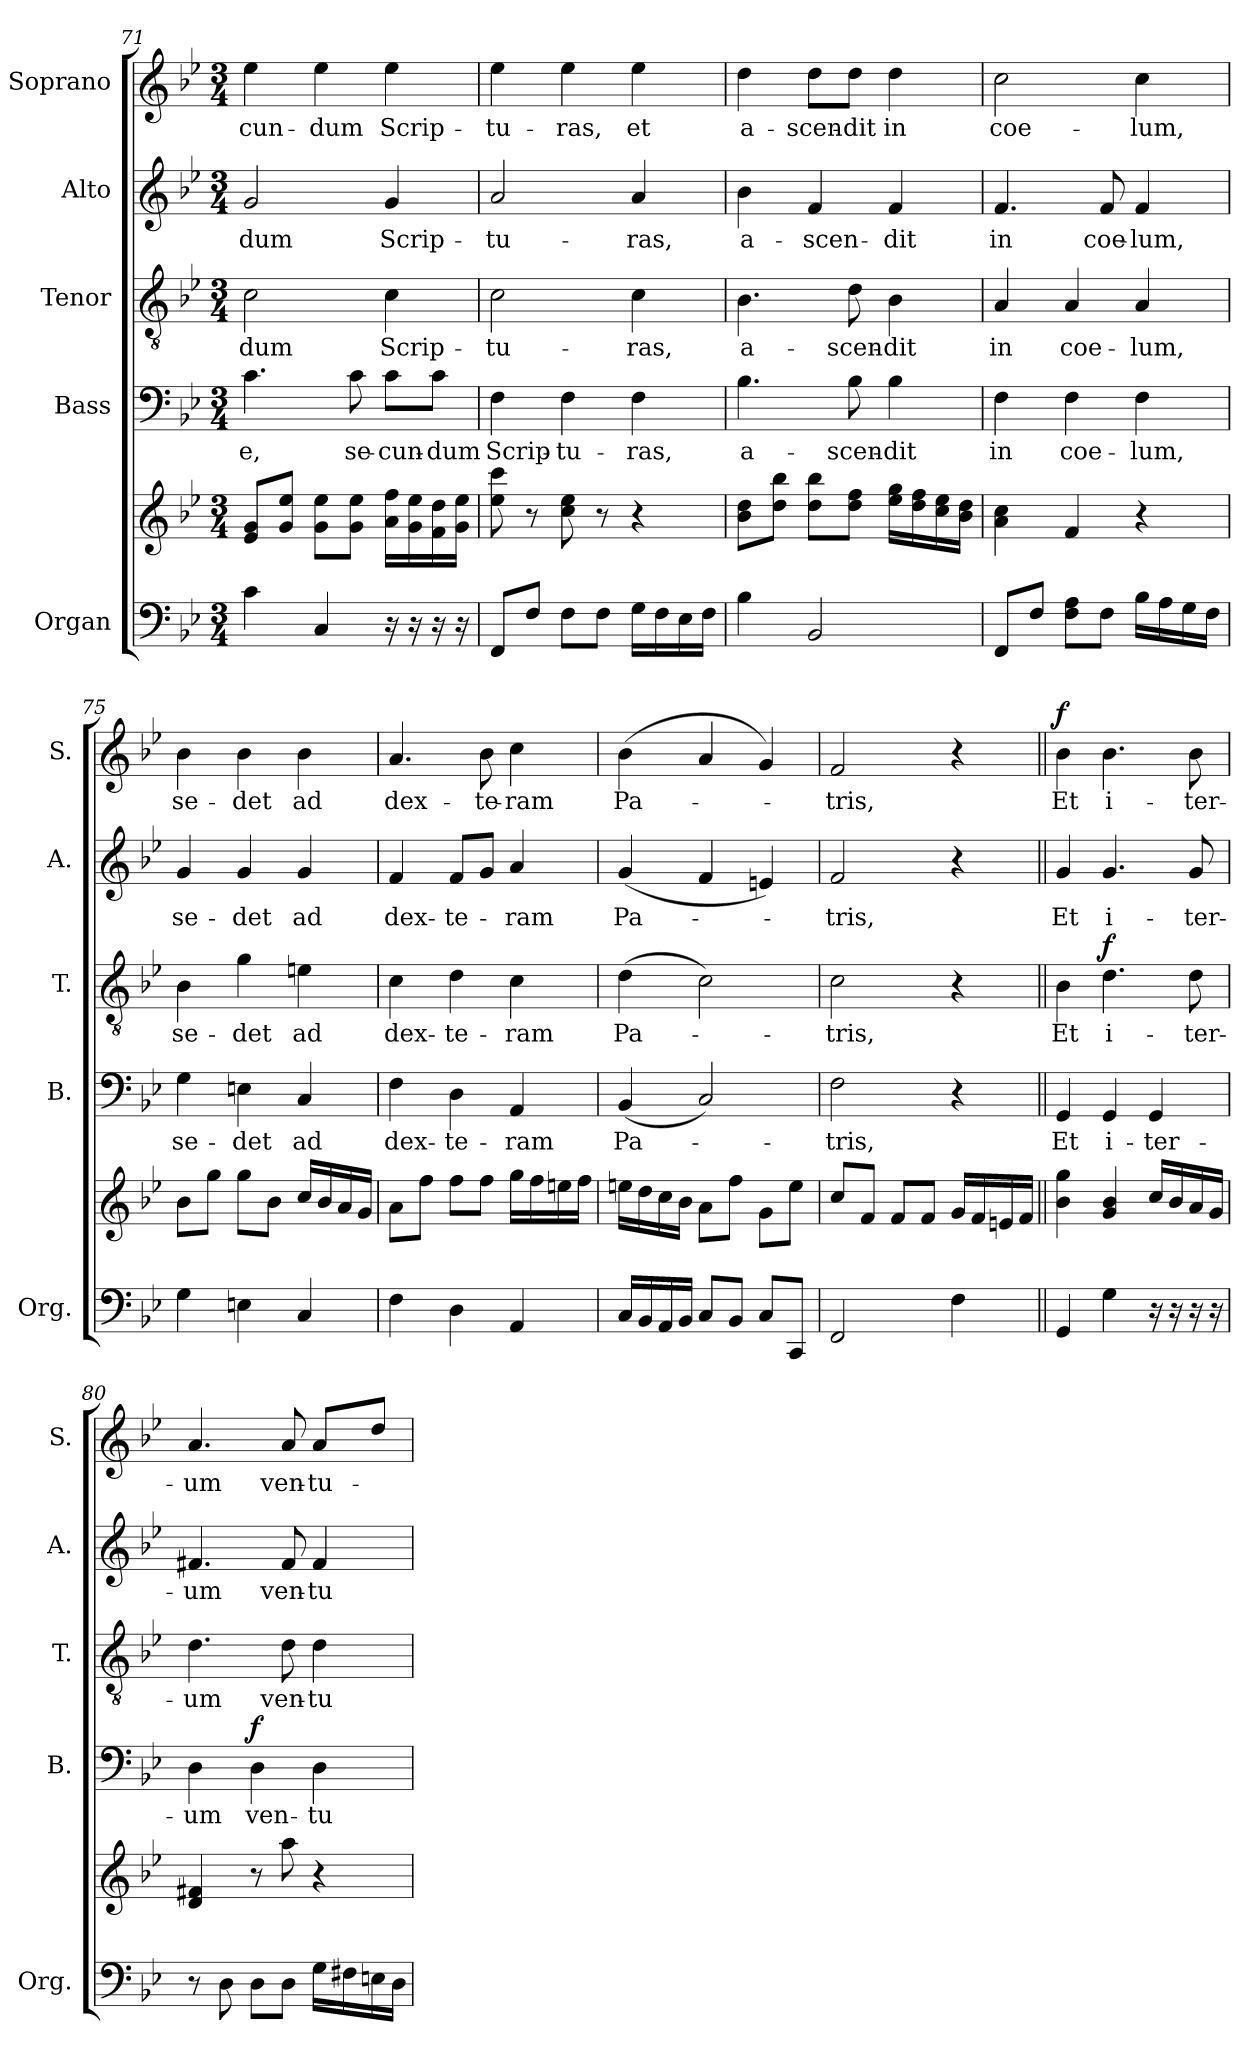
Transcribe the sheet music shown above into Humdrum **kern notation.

**kern	**kern	**kern	**text	**dynam	**kern	**text	**dynam	**kern	**text	**kern	**text	**dynam
*part5	*part5	*part4	*part4	*part4	*part3	*part3	*part3	*part2	*part2	*part1	*part1	*part1
*staff6	*staff5	*staff4	*staff4	*staff4	*staff3	*staff3	*staff3	*staff2	*staff2	*staff1	*staff1	*staff1
*I"Organ	*	*I"Bass	*	*	*I"Tenor	*	*	*I"Alto	*	*I"Soprano	*	*
*I'Org.	*	*I'B.	*	*	*I'T.	*	*	*I'A.	*	*I'S.	*	*
*clefF4	*clefG2	*clefF4	*	*	*clefGv2	*	*	*clefG2	*	*clefG2	*	*
*k[b-e-]	*k[b-e-]	*k[b-e-]	*	*	*k[b-e-]	*	*	*k[b-e-]	*	*k[b-e-]	*	*
*M3/4	*M3/4	*M3/4	*	*	*M3/4	*	*	*M3/4	*	*M3/4	*	*
=71	=71	=71	=71	=71	=71	=71	=71	=71	=71	=71	=71	=71
!	!	!	!LO:LY:b	!	!	!LO:LY:b	!	!	!LO:LY:b	!	!LO:LY:b	!
4c\	8e-/ 8g/L	4.c\	-e,	.	2c\	-dum	.	2g/	-dum	4ee-\	-cun-	.
.	8g/ 8ee-/J	.	.	.	.	.	.	.	.	.	.	.
!	!	!	!	!	!	!	!	!	!	!	!LO:LY:b	!
4C/	8g\ 8ee-\L	.	.	.	.	.	.	.	.	4ee-\	-dum	.
!	!	!	!LO:LY:b	!	!	!	!	!	!	!	!	!
.	8g\ 8ee-\J	8c\	se-	.	.	.	.	.	.	.	.	.
!	!	!	!LO:LY:b	!	!	!LO:LY:b	!	!	!LO:LY:b	!	!LO:LY:b	!
16r	16a\ 16ff\LL	8c\L	-cun-	.	4c\	Scrip-	.	4g/	Scrip-	4ee-\	Scrip-	.
16r	16g\ 16ee-\	.	.	.	.	.	.	.	.	.	.	.
!	!	!	!LO:LY:b	!	!	!	!	!	!	!	!	!
16r	16f\ 16dd\	8c\J	-dum	.	.	.	.	.	.	.	.	.
16r	16g\ 16ee-\JJ	.	.	.	.	.	.	.	.	.	.	.
!!LO:LB:g=z
=72	=72	=72	=72	=72	=72	=72	=72	=72	=72	=72	=72	=72
!	!	!	!LO:LY:b	!	!	!LO:LY:b	!	!	!LO:LY:b	!	!LO:LY:b	!
8FF/L	8ee-\ 8ccc\	4F\	Scrip-	.	2c\	-tu-	.	2a/	-tu-	4ee-\	-tu-	.
8F/J	8r	.	.	.	.	.	.	.	.	.	.	.
!	!	!	!LO:LY:b	!	!	!	!	!	!	!	!LO:LY:b	!
8F\L	8cc\ 8ee-\	4F\	-tu-	.	.	.	.	.	.	4ee-\	-ras,	.
8F\J	8r	.	.	.	.	.	.	.	.	.	.	.
!	!	!	!LO:LY:b	!	!	!LO:LY:b	!	!	!LO:LY:b	!	!LO:LY:b	!
16G\LL	4r	4F\	-ras,	.	4c\	-ras,	.	4a/	-ras,	4ee-\	et	.
16F\	.	.	.	.	.	.	.	.	.	.	.	.
16E-\	.	.	.	.	.	.	.	.	.	.	.	.
16F\JJ	.	.	.	.	.	.	.	.	.	.	.	.
=73	=73	=73	=73	=73	=73	=73	=73	=73	=73	=73	=73	=73
!	!	!	!LO:LY:b	!	!	!LO:LY:b	!	!	!LO:LY:b	!	!LO:LY:b	!
4B-\	8b-\ 8dd\L	4.B-\	a-	.	4.B-\	a-	.	4b-\	a-	4dd\	a-	.
.	8dd\ 8bb-\J	.	.	.	.	.	.	.	.	.	.	.
!	!	!	!	!	!	!	!	!	!LO:LY:b	!	!LO:LY:b	!
2BB-/	8dd\ 8bb-\L	.	.	.	.	.	.	4f/	-scen-	8dd\L	-scen-	.
!	!	!	!LO:LY:b	!	!	!LO:LY:b	!	!	!	!	!LO:LY:b	!
.	8dd\ 8ff\J	8B-\	-scen-	.	8d\	-scen-	.	.	.	8dd\J	-dit	.
!	!	!	!LO:LY:b	!	!	!LO:LY:b	!	!	!LO:LY:b	!	!LO:LY:b	!
.	16ee-\ 16gg\LL	4B-\	-dit	.	4B-\	-dit	.	4f/	-dit	4dd\	in	.
.	16dd\ 16ff\	.	.	.	.	.	.	.	.	.	.	.
.	16cc\ 16ee-\	.	.	.	.	.	.	.	.	.	.	.
.	16b-\ 16dd\JJ	.	.	.	.	.	.	.	.	.	.	.
=74	=74	=74	=74	=74	=74	=74	=74	=74	=74	=74	=74	=74
!	!	!	!LO:LY:b	!	!	!LO:LY:b	!	!	!LO:LY:b	!	!LO:LY:b	!
8FF/L	4a\ 4cc\	4F\	in	.	4A/	in	.	4.f/	in	2cc\	coe-	.
8F/J	.	.	.	.	.	.	.	.	.	.	.	.
!	!	!	!LO:LY:b	!	!	!LO:LY:b	!	!	!	!	!	!
8F\ 8A\L	4f/	4F\	coe-	.	4A/	coe-	.	.	.	.	.	.
!	!	!	!	!	!	!	!	!	!LO:LY:b	!	!	!
8F\J	.	.	.	.	.	.	.	8f/	coe-	.	.	.
!	!	!	!LO:LY:b	!	!	!LO:LY:b	!	!	!LO:LY:b	!	!LO:LY:b	!
16B-\LL	4r	4F\	-lum,	.	4A/	-lum,	.	4f/	-lum,	4cc\	-lum,	.
16A\	.	.	.	.	.	.	.	.	.	.	.	.
16G\	.	.	.	.	.	.	.	.	.	.	.	.
16F\JJ	.	.	.	.	.	.	.	.	.	.	.	.
=75	=75	=75	=75	=75	=75	=75	=75	=75	=75	=75	=75	=75
!	!	!	!LO:LY:b	!	!	!LO:LY:b	!	!	!LO:LY:b	!	!LO:LY:b	!
4G\	8b-\L	4G\	se-	.	4B-\	se-	.	4g/	se-	4b-\	se-	.
.	8gg\J	.	.	.	.	.	.	.	.	.	.	.
!	!	!	!LO:LY:b	!	!	!LO:LY:b	!	!	!LO:LY:b	!	!LO:LY:b	!
4En\	8gg\L	4En\	-det	.	4g\	-det	.	4g/	-det	4b-\	-det	.
.	8b-\J	.	.	.	.	.	.	.	.	.	.	.
!	!	!	!LO:LY:b	!	!	!LO:LY:b	!	!	!LO:LY:b	!	!LO:LY:b	!
4C/	16cc/LL	4C/	ad	.	4en\	ad	.	4g/	ad	4b-\	ad	.
.	16b-/	.	.	.	.	.	.	.	.	.	.	.
.	16a/	.	.	.	.	.	.	.	.	.	.	.
.	16g/JJ	.	.	.	.	.	.	.	.	.	.	.
=76	=76	=76	=76	=76	=76	=76	=76	=76	=76	=76	=76	=76
!	!	!	!LO:LY:b	!	!	!LO:LY:b	!	!	!LO:LY:b	!	!LO:LY:b	!
4F\	8a\L	4F\	dex-	.	4c\	dex-	.	4f/	dex-	4.a/	dex-	.
.	8ff\J	.	.	.	.	.	.	.	.	.	.	.
!	!	!	!LO:LY:b	!	!	!LO:LY:b	!	!	!LO:LY:b	!	!	!
4D\	8ff\L	4D\	-te-	.	4d\	-te-	.	8f/L	-te-	.	.	.
!	!	!	!	!	!	!	!	!	!	!	!LO:LY:b	!
.	8ff\J	.	.	.	.	.	.	8g/J	.	8b-\	-te-	.
!	!	!	!LO:LY:b	!	!	!LO:LY:b	!	!	!LO:LY:b	!	!LO:LY:b	!
4AA/	16gg\LL	4AA/	-ram	.	4c\	-ram	.	4a/	-ram	4cc\	-ram	.
.	16ff\	.	.	.	.	.	.	.	.	.	.	.
.	16een\	.	.	.	.	.	.	.	.	.	.	.
.	16ff\JJ	.	.	.	.	.	.	.	.	.	.	.
=77	=77	=77	=77	=77	=77	=77	=77	=77	=77	=77	=77	=77
!	!	!	!LO:LY:b	!	!	!LO:LY:b	!	!	!LO:LY:b	!	!LO:LY:b	!
16C/LL	16een\LL	(<4BB-/	Pa-	.	(>4d\	Pa-	.	(<4g/	Pa-	(>4b-\	Pa-	.
16BB-/	16dd\	.	.	.	.	.	.	.	.	.	.	.
16AA/	16cc\	.	.	.	.	.	.	.	.	.	.	.
16BB-/JJ	16b-\JJ	.	.	.	.	.	.	.	.	.	.	.
8C/L	8a\L	2C/)	.	.	2c\)	.	.	4f/	.	4a/	.	.
8BB-/J	8ff\J	.	.	.	.	.	.	.	.	.	.	.
8C/L	8g\L	.	.	.	.	.	.	4en/)	.	4g/)	.	.
8CC/J	8ee\J	.	.	.	.	.	.	.	.	.	.	.
!!LO:PB:g=z
=78	=78	=78	=78	=78	=78	=78	=78	=78	=78	=78	=78	=78
!	!	!	!LO:LY:b	!	!	!LO:LY:b	!	!	!LO:LY:b	!	!LO:LY:b	!
2FF/	8cc/L	2F\	-tris,	.	2c\	-tris,	.	2f/	-tris,	2f/	-tris,	.
.	8f/J	.	.	.	.	.	.	.	.	.	.	.
.	8f/L	.	.	.	.	.	.	.	.	.	.	.
.	8f/J	.	.	.	.	.	.	.	.	.	.	.
4F\	16g/LL	4r	.	.	4r	.	.	4r	.	4r	.	.
.	16f/	.	.	.	.	.	.	.	.	.	.	.
.	16en/	.	.	.	.	.	.	.	.	.	.	.
.	16f/JJ	.	.	.	.	.	.	.	.	.	.	.
=79||	=79||	=79||	=79||	=79||	=79||	=79||	=79||	=79||	=79||	=79||	=79||	=79||
!	!	!	!LO:LY:b	!	!	!LO:LY:b	!	!	!LO:LY:b	!	!LO:LY:b	!LO:DY:a
4GG/	4b-\ 4gg\	4GG/	Et	.	4B-\	Et	.	4g/	Et	4b-\	Et	f
!	!	!	!LO:LY:b	!	!	!LO:LY:b	!LO:DY:a	!	!LO:LY:b	!	!LO:LY:b	!
4G\	4g/ 4b-/	4GG/	i-	.	4.d\	i-	f	4.g/	i-	4.b-\	i-	.
!	!	!	!LO:LY:b	!	!	!	!	!	!	!	!	!
16r	16cc/LL	4GG/	-ter-	.	.	.	.	.	.	.	.	.
16r	16b-/	.	.	.	.	.	.	.	.	.	.	.
!	!	!	!	!	!	!LO:LY:b	!	!	!LO:LY:b	!	!LO:LY:b	!
16r	16a/	.	.	.	8d\	-ter-	.	8g/	-ter-	8b-\	-ter-	.
16r	16g/JJ	.	.	.	.	.	.	.	.	.	.	.
=80	=80	=80	=80	=80	=80	=80	=80	=80	=80	=80	=80	=80
!	!	!	!LO:LY:b	!	!	!LO:LY:b	!	!	!LO:LY:b	!	!LO:LY:b	!
8r	4d/ 4f#X/	4D\	-um	.	4.d\	-um	.	4.f#X/	-um	4.a/	-um	.
8D\	.	.	.	.	.	.	.	.	.	.	.	.
!	!	!	!LO:LY:b	!LO:DY:a	!	!	!	!	!	!	!	!
8D\L	8r	4D\	ven-	f	.	.	.	.	.	.	.	.
!	!	!	!	!	!	!LO:LY:b	!	!	!LO:LY:b	!	!LO:LY:b	!
8D\J	8aa\	.	.	.	8d\	ven-	.	8f#/	ven-	8a/	ven-	.
!	!	!	!LO:LY:b	!	!	!LO:LY:b	!	!	!LO:LY:b	!	!LO:LY:b	!
16G\LL	4r	4D\	-tu-	.	4d\	-tu-	.	4f#/	-tu-	8a/L	-tu-	.
16F#X\	.	.	.	.	.	.	.	.	.	.	.	.
16En\	.	.	.	.	.	.	.	.	.	8dd/J	.	.
16D\JJ	.	.	.	.	.	.	.	.	.	.	.	.
=	=	=	=	=	=	=	=	=	=	=	=	=
*-	*-	*-	*-	*-	*-	*-	*-	*-	*-	*-	*-	*-
